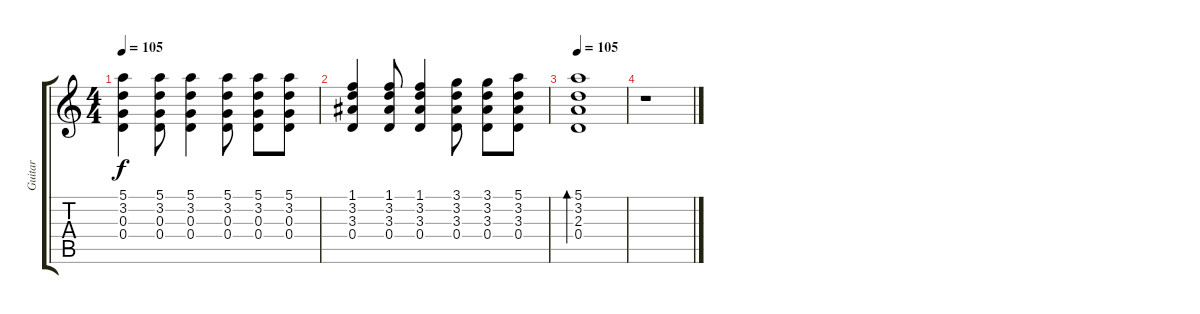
\track ("Guitar" "Guitar") {instrument acousticguitarsteel}
\staff {score tabs}
\tuning (E4 B3 G3 D3 A2 E2) {hide}
\ts (4 4)
\tempo 105
\clef g2
\ks c
(5.1 3.2 0.3 0.4).4{dy f} (5.1 3.2 0.3 0.4).8 (5.1 3.2 0.3 0.4).4 (5.1 3.2 0.3 0.4).8 (5.1 3.2 0.3 0.4).8 (5.1 3.2 0.3 0.4).8 |
(1.1 3.2 3.3 0.4).4 (1.1 3.2 3.3 0.4).8 (1.1 3.2 3.3 0.4).4 (3.1 3.2 3.3 0.4).8 (3.1 3.2 3.3 0.4).8 (5.1 3.2 3.3 0.4).8 |
\tempo 105
(5.1 3.2 2.3 0.4).1{bd 480} |
r.1
